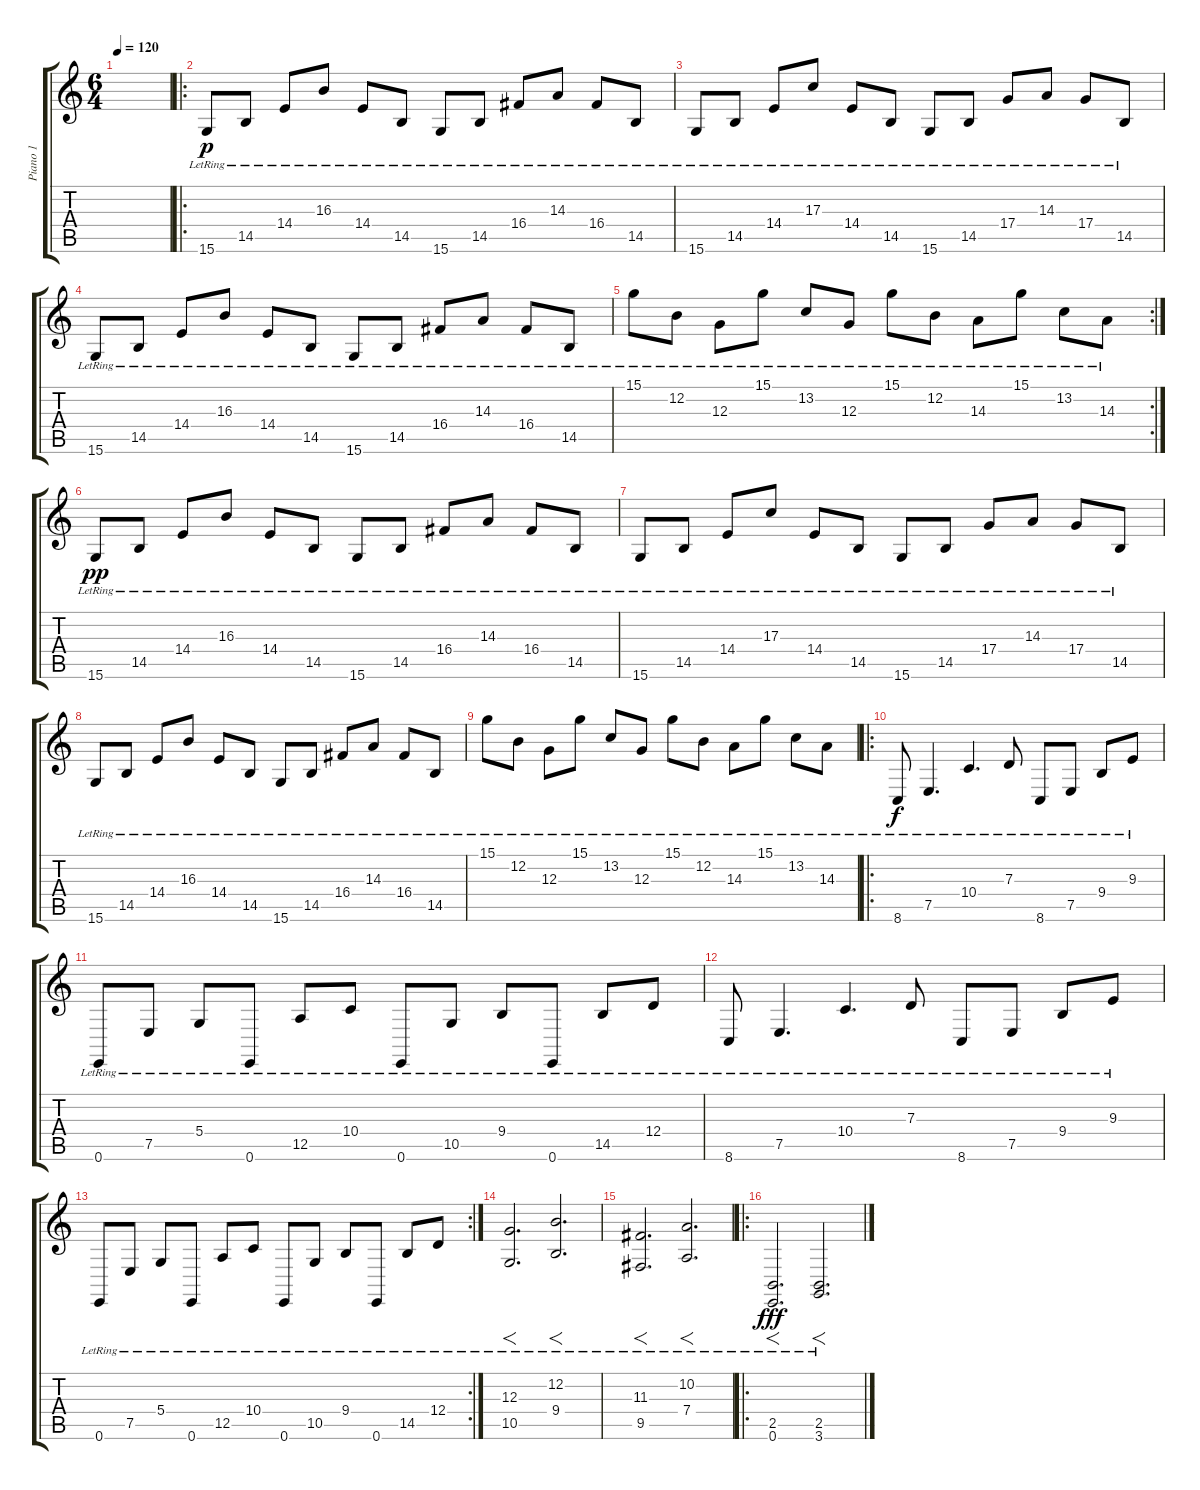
\track ("Piano 1" "Piano 1") {instrument acousticgrandpiano}
\staff {score tabs}
\tuning (E4 B3 G3 D3 A2 E2) {hide}
\ts (6 4)
\tempo 120
\clef g2
\ks c
|
\ro
15.6{lr}.8{dy p} 14.5{lr}.8 14.4{lr}.8 16.3{lr}.8 14.4{lr}.8 14.5{lr}.8 15.6{lr}.8 14.5{lr}.8 16.4{lr}.8 14.3{lr}.8 16.4{lr}.8 14.5{lr}.8 |
15.6{lr}.8 14.5{lr}.8 14.4{lr}.8 17.3{lr}.8 14.4{lr}.8 14.5{lr}.8 15.6{lr}.8 14.5{lr}.8 17.4{lr}.8 14.3{lr}.8 17.4{lr}.8 14.5{lr}.8 |
15.6{lr}.8 14.5{lr}.8 14.4{lr}.8 16.3{lr}.8 14.4{lr}.8 14.5{lr}.8 15.6{lr}.8 14.5{lr}.8 16.4{lr}.8 14.3{lr}.8 16.4{lr}.8 14.5{lr}.8 |
\rc 2
15.1{lr}.8 12.2{lr}.8 12.3{lr}.8 15.1{lr}.8 13.2{lr}.8 12.3{lr}.8 15.1{lr}.8 12.2{lr}.8 14.3{lr}.8 15.1{lr}.8 13.2{lr}.8 14.3{lr}.8 |
15.6{lr}.8{dy pp} 14.5{lr}.8 14.4{lr}.8 16.3{lr}.8 14.4{lr}.8 14.5{lr}.8 15.6{lr}.8 14.5{lr}.8 16.4{lr}.8 14.3{lr}.8 16.4{lr}.8 14.5{lr}.8 |
15.6{lr}.8 14.5{lr}.8 14.4{lr}.8 17.3{lr}.8 14.4{lr}.8 14.5{lr}.8 15.6{lr}.8 14.5{lr}.8 17.4{lr}.8 14.3{lr}.8 17.4{lr}.8 14.5{lr}.8 |
15.6{lr}.8 14.5{lr}.8 14.4{lr}.8 16.3{lr}.8 14.4{lr}.8 14.5{lr}.8 15.6{lr}.8 14.5{lr}.8 16.4{lr}.8 14.3{lr}.8 16.4{lr}.8 14.5{lr}.8 |
15.1{lr}.8 12.2{lr}.8 12.3{lr}.8 15.1{lr}.8 13.2{lr}.8 12.3{lr}.8 15.1{lr}.8 12.2{lr}.8 14.3{lr}.8 15.1{lr}.8 13.2{lr}.8 14.3{lr}.8 |
\ro
8.6{lr}.8{dy f} 7.5{lr}.4{d} 10.4{lr}.4{d} 7.3{lr}.8 8.6{lr}.8 7.5{lr}.8 9.4{lr}.8 9.3{lr}.8 |
0.6{lr}.8 7.5{lr}.8 5.4{lr}.8 0.6{lr}.8 12.5{lr}.8 10.4{lr}.8 0.6{lr}.8 10.5{lr}.8 9.4{lr}.8 0.6{lr}.8 14.5{lr}.8 12.4{lr}.8 |
8.6{lr}.8 7.5{lr}.4{d} 10.4{lr}.4{d} 7.3{lr}.8 8.6{lr}.8 7.5{lr}.8 9.4{lr}.8 9.3{lr}.8 |
\rc 2
0.6{lr}.8 7.5{lr}.8 5.4{lr}.8 0.6{lr}.8 12.5{lr}.8 10.4{lr}.8 0.6{lr}.8 10.5{lr}.8 9.4{lr}.8 0.6{lr}.8 14.5{lr}.8 12.4{lr}.8 |
(12.3 10.5{lr}).2{f d} (12.2 9.4{lr}).2{f d} |
(11.3 9.5{lr}).2{f d} (10.2 7.4{lr}).2{f d} |
\ro
(2.5{lr} 0.6{lr}).2{f d dy fff} (2.5{lr} 3.6{lr}).2{f d}
